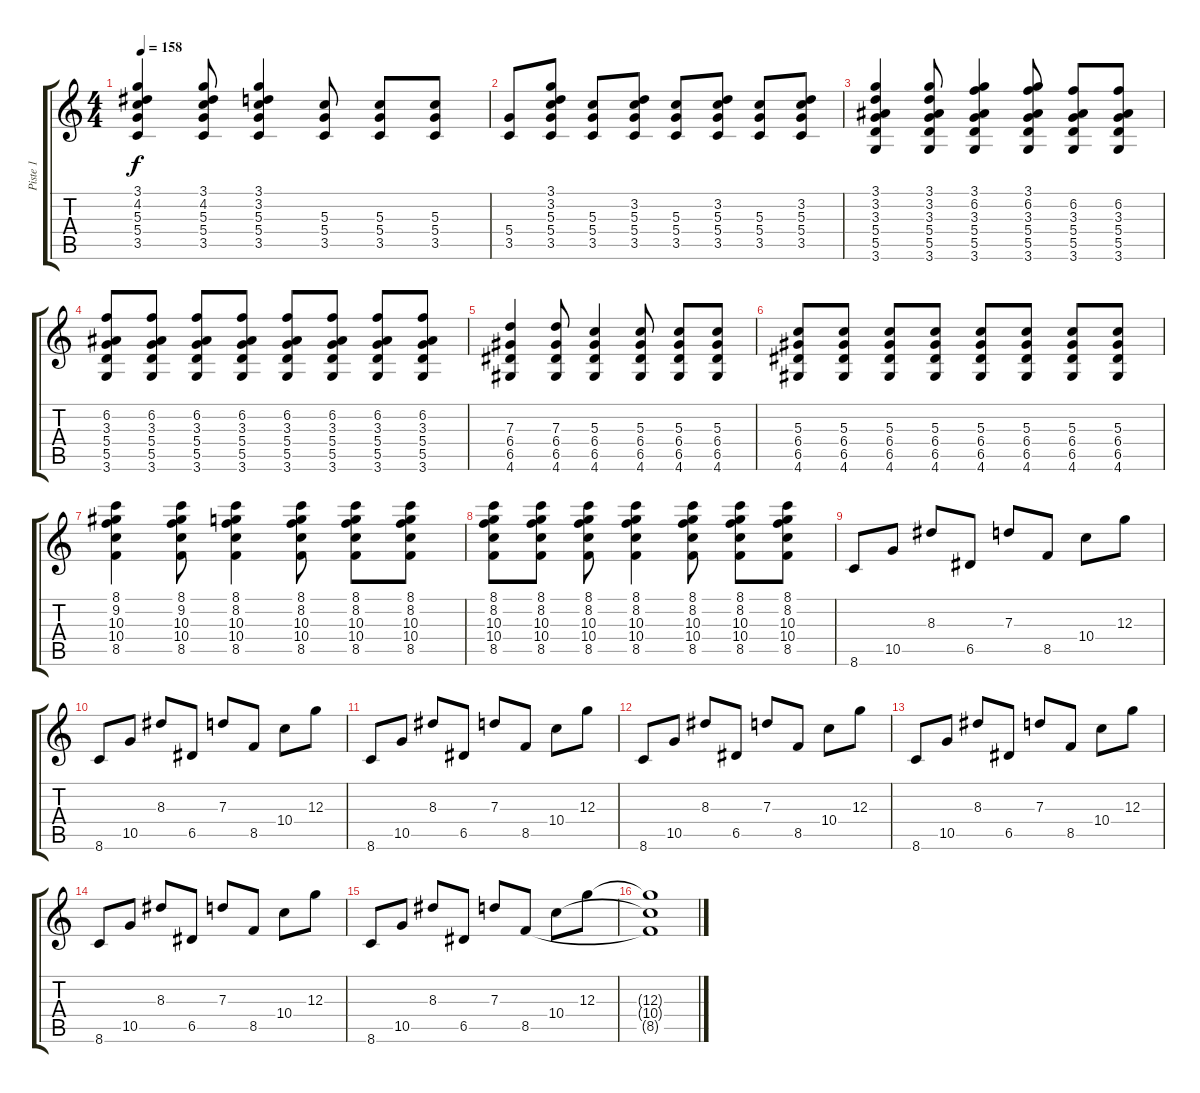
\track ("Piste 1" "Piste 1") {instrument distortionguitar}
\staff {score tabs}
\tuning (E4 B3 G3 D3 A2 E2) {hide}
\ts (4 4)
\tempo 158
\clef g2
\ks c
(3.1 4.2 5.3 5.4 3.5).4{dy f} (3.1 4.2 5.3 5.4 3.5).8 (3.1 3.2 5.3 5.4 3.5).4 (5.3 5.4 3.5).8 (5.3 5.4 3.5).8 (5.3 5.4 3.5).8 |
(5.4 3.5).8 (3.1 3.2 5.3 5.4 3.5).8 (5.3 5.4 3.5).8 (3.2 5.3 5.4 3.5).8 (5.3 5.4 3.5).8 (3.2 5.3 5.4 3.5).8 (5.3 5.4 3.5).8 (3.2 5.3 5.4 3.5).8 |
(3.1 3.2 3.3 5.4 5.5 3.6).4 (3.1 3.2 3.3 5.4 5.5 3.6).8 (3.1 6.2 3.3 5.4 5.5 3.6).4 (3.1 6.2 3.3 5.4 5.5 3.6).8 (6.2 3.3 5.4 5.5 3.6).8 (6.2 3.3 5.4 5.5 3.6).8 |
(6.2 3.3 5.4 5.5 3.6).8 (6.2 3.3 5.4 5.5 3.6).8 (6.2 3.3 5.4 5.5 3.6).8 (6.2 3.3 5.4 5.5 3.6).8 (6.2 3.3 5.4 5.5 3.6).8 (6.2 3.3 5.4 5.5 3.6).8 (6.2 3.3 5.4 5.5 3.6).8 (6.2 3.3 5.4 5.5 3.6).8 |
(7.3 6.4 6.5 4.6).4 (7.3 6.4 6.5 4.6).8 (5.3 6.4 6.5 4.6).4 (5.3 6.4 6.5 4.6).8 (5.3 6.4 6.5 4.6).8 (5.3 6.4 6.5 4.6).8 |
(5.3 6.4 6.5 4.6).8 (5.3 6.4 6.5 4.6).8 (5.3 6.4 6.5 4.6).8 (5.3 6.4 6.5 4.6).8 (5.3 6.4 6.5 4.6).8 (5.3 6.4 6.5 4.6).8 (5.3 6.4 6.5 4.6).8 (5.3 6.4 6.5 4.6).8 |
(8.1 9.2 10.3 10.4 8.5).4 (8.1 9.2 10.3 10.4 8.5).8 (8.1 8.2 10.3 10.4 8.5).4 (8.1 8.2 10.3 10.4 8.5).8 (8.1 8.2 10.3 10.4 8.5).8 (8.1 8.2 10.3 10.4 8.5).8 |
(8.1 8.2 10.3 10.4 8.5).8 (8.1 8.2 10.3 10.4 8.5).8 (8.1 8.2 10.3 10.4 8.5).8 (8.1 8.2 10.3 10.4 8.5).4 (8.1 8.2 10.3 10.4 8.5).8 (8.1 8.2 10.3 10.4 8.5).8 (8.1 8.2 10.3 10.4 8.5).8 |
8.6.8 10.5.8 8.3.8 6.5.8 7.3.8 8.5.8 10.4.8 12.3.8 |
8.6.8 10.5.8 8.3.8 6.5.8 7.3.8 8.5.8 10.4.8 12.3.8 |
8.6.8 10.5.8 8.3.8 6.5.8 7.3.8 8.5.8 10.4.8 12.3.8 |
8.6.8 10.5.8 8.3.8 6.5.8 7.3.8 8.5.8 10.4.8 12.3.8 |
8.6.8 10.5.8 8.3.8 6.5.8 7.3.8 8.5.8 10.4.8 12.3.8 |
8.6.8 10.5.8 8.3.8 6.5.8 7.3.8 8.5.8 10.4.8 12.3.8 |
8.6.8 10.5.8 8.3.8 6.5.8 7.3.8 8.5.8 10.4.8 12.3.8 |
(12.3{t} 10.4{t} 8.5{t}).1
